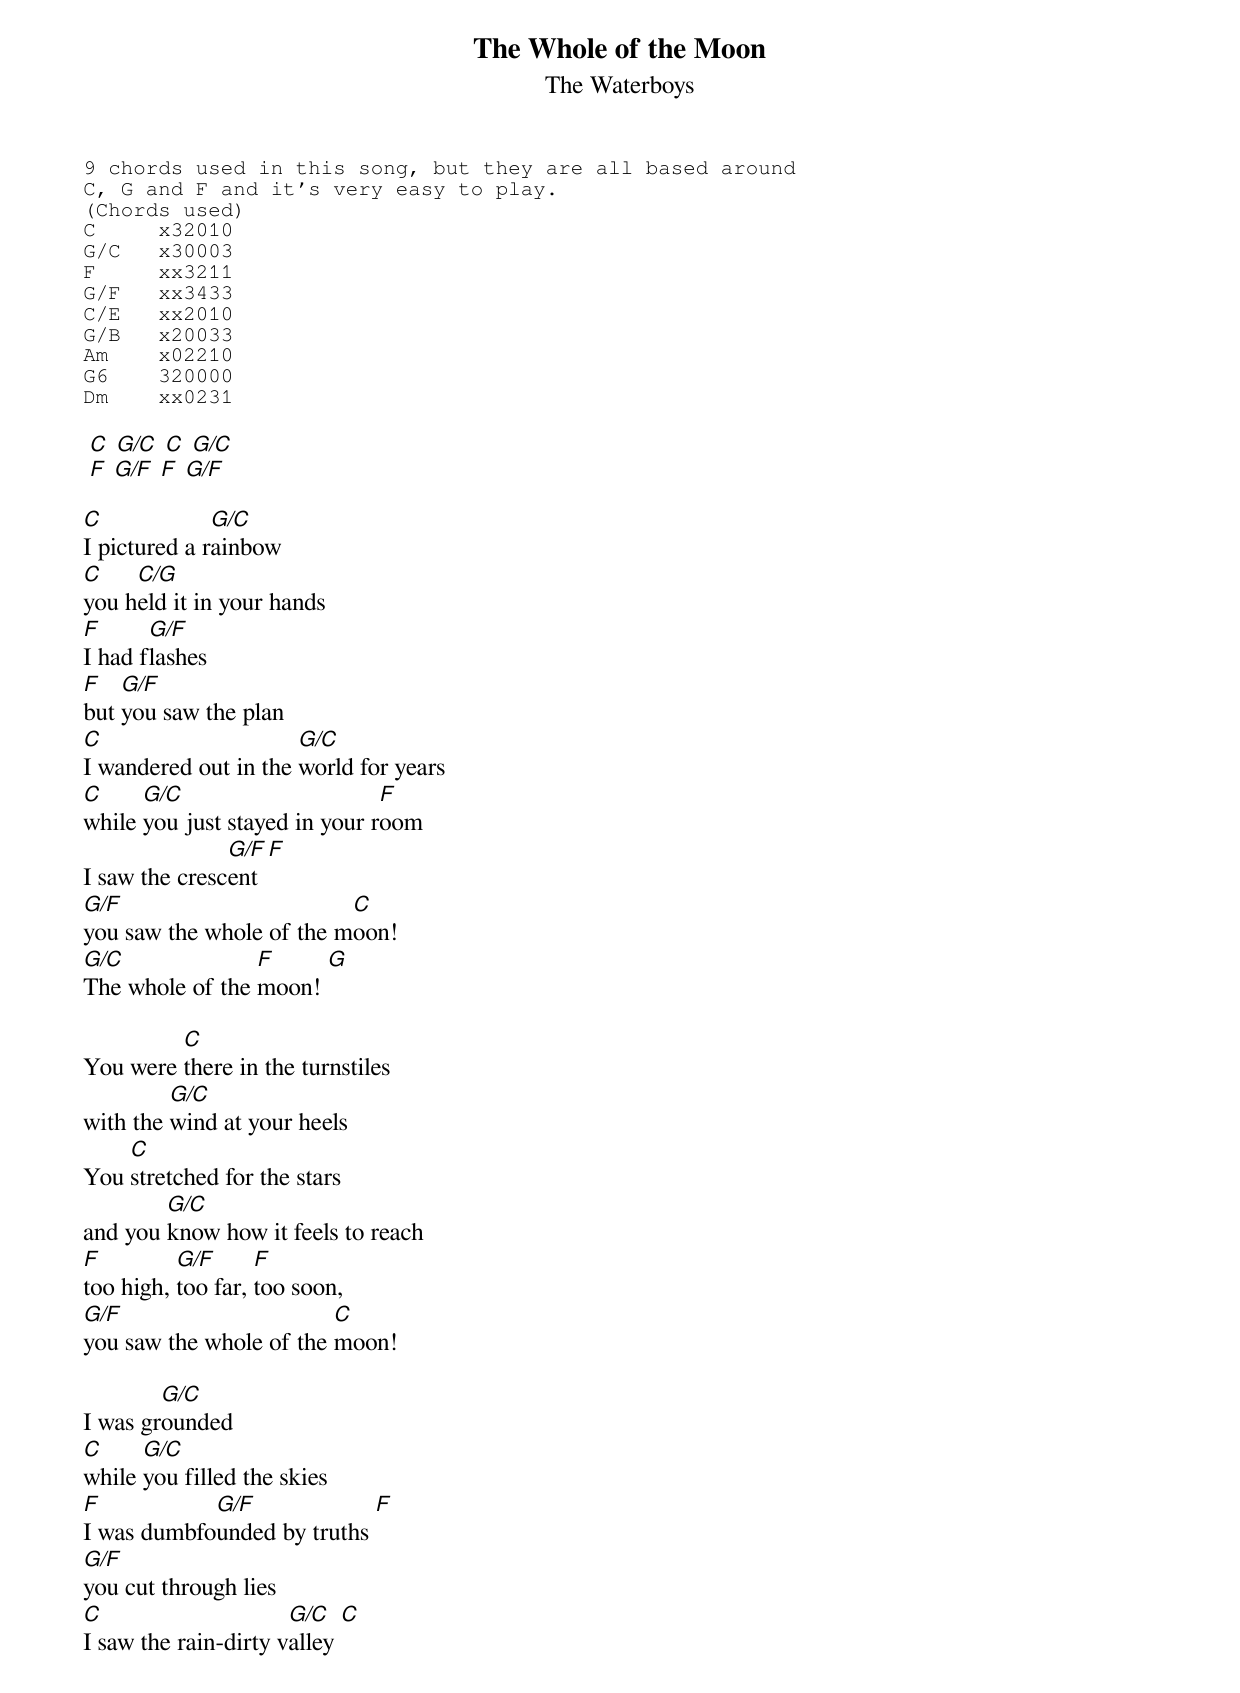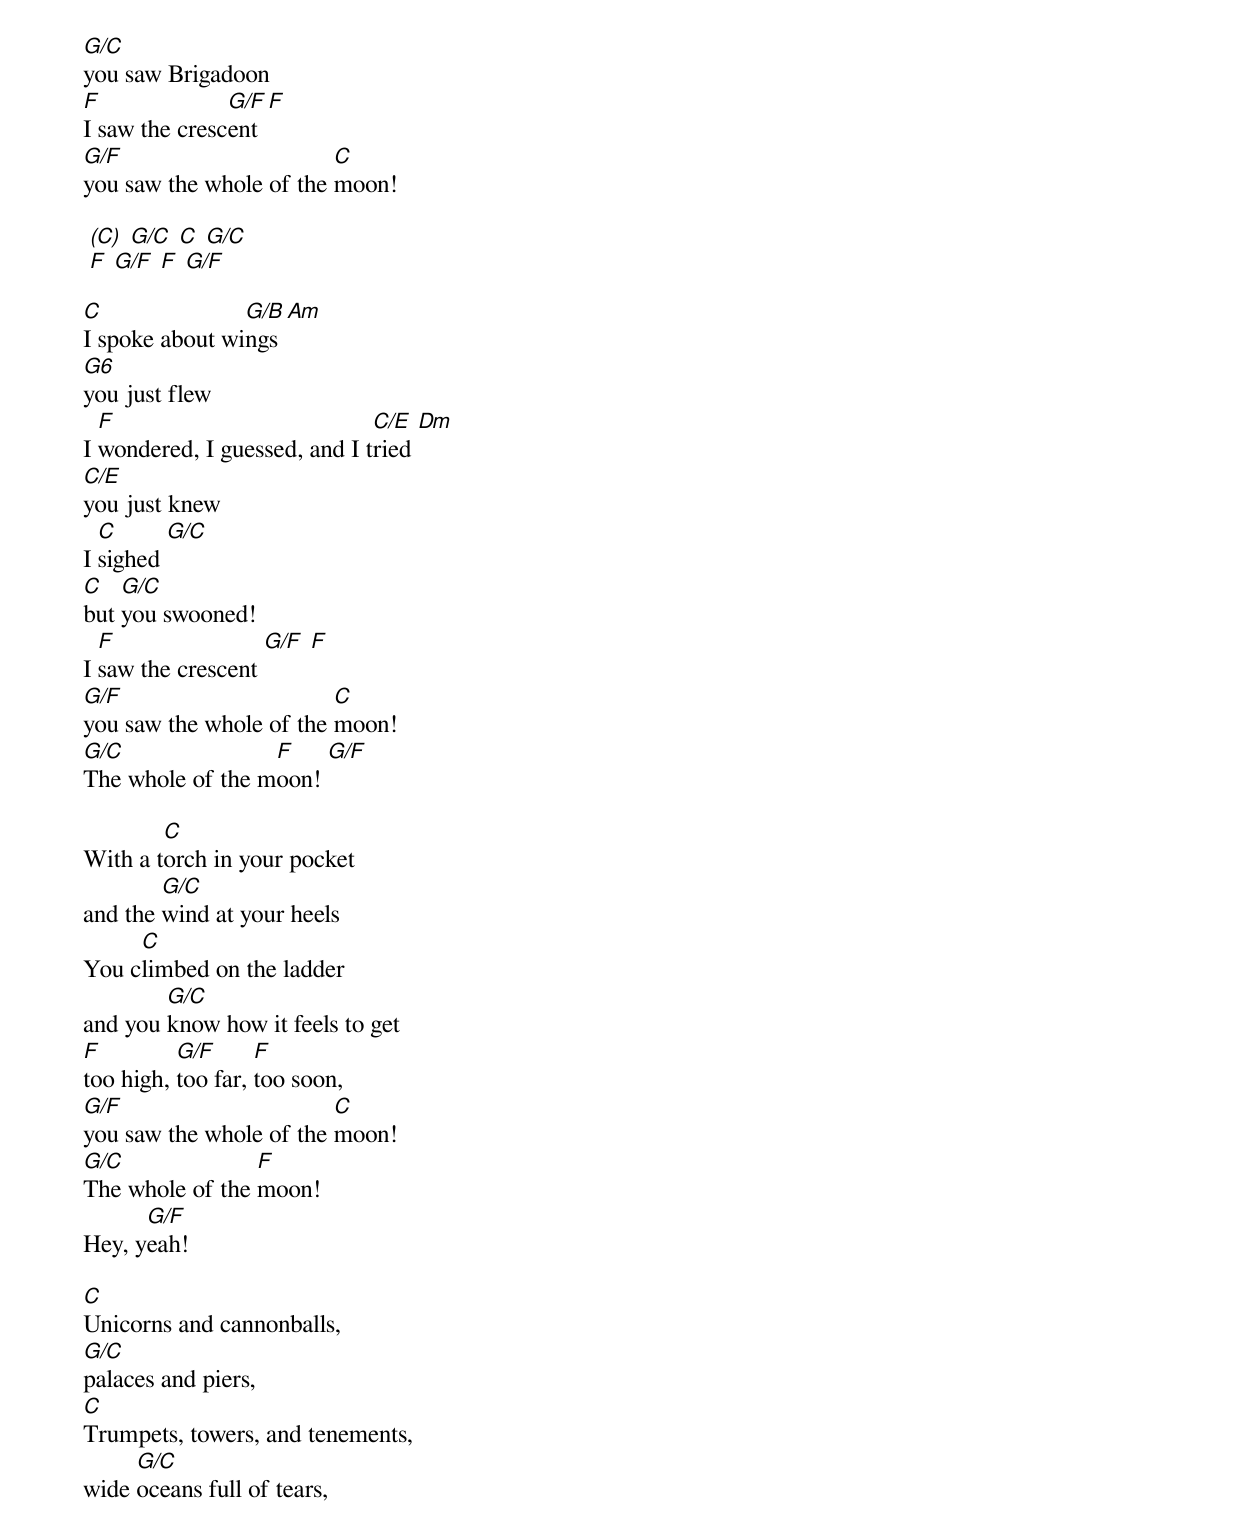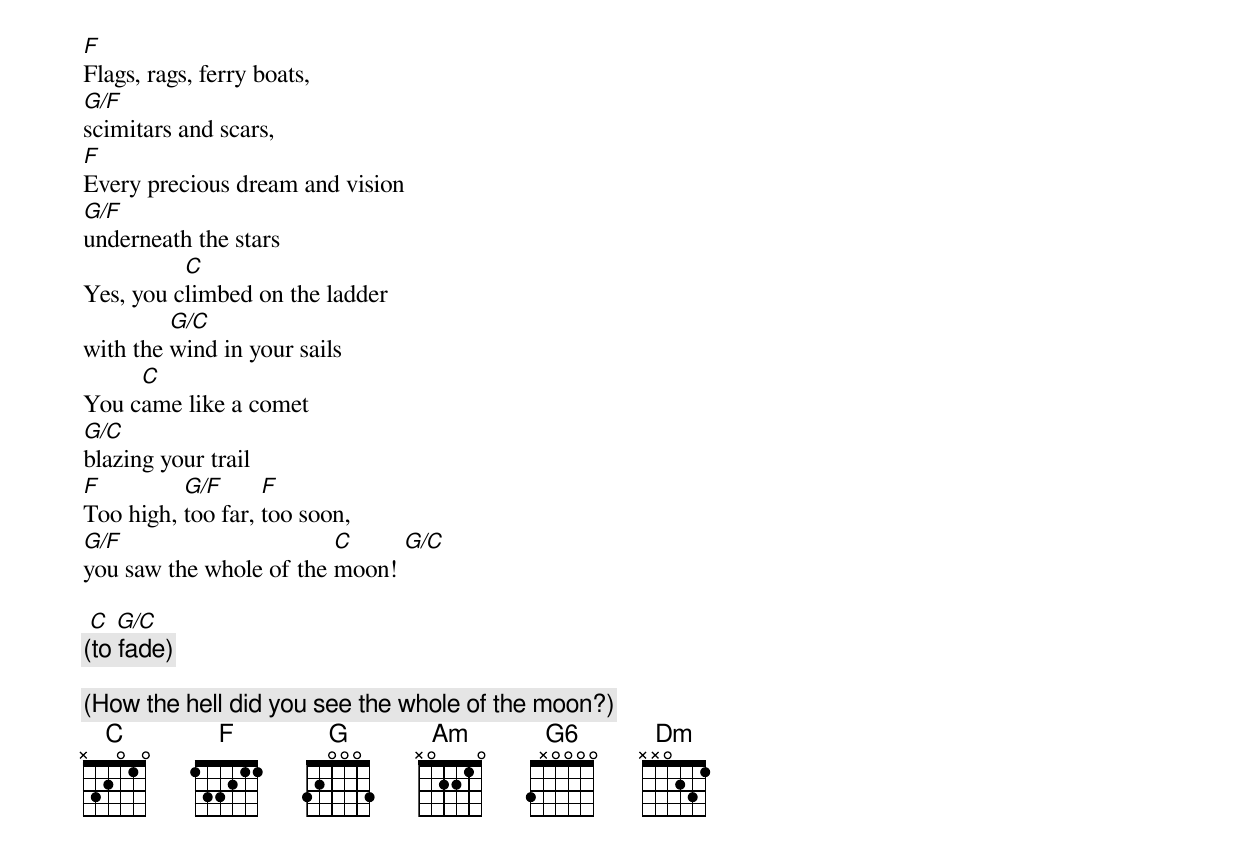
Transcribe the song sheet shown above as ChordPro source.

{title: The Whole of the Moon}
{subtitle: The Waterboys}

{sot}
9 chords used in this song, but they are all based around
C, G and F and it’s very easy to play.
{eot}
{sot}
(Chords used)
C     x32010
G/C   x30003
F     xx3211
G/F   xx3433
C/E   xx2010
G/B   x20033
Am    x02210
G6    320000
Dm    xx0231
{eot}

 [C] [G/C] [C] [G/C]
 [F] [G/F] [F] [G/F]

[C]I pictured a r[G/C]ainbow
[C]you h[C/G]eld it in your hands
[F]I had f[G/F]lashes
[F]but [G/F]you saw the plan
[C]I wandered out in the [G/C]world for years
[C]while [G/C]you just stayed in your r[F]oom
I saw the cresc[G/F]ent [F]
[G/F]you saw the whole of the m[C]oon!
[G/C]The whole of the [F]moon! [G]

You were [C]there in the turnstiles
with the [G/C]wind at your heels
You [C]stretched for the stars
and you [G/C]know how it feels to reach
[F]too high, [G/F]too far, [F]too soon,
[G/F]you saw the whole of the [C]moon!

I was gr[G/C]ounded
[C]while [G/C]you filled the skies
[F]I was dumbfo[G/F]unded by truths [F]
[G/F]you cut through lies
[C]I saw the rain-dirty v[G/C]alley [C]
[G/C]you saw Brigadoon
[F]I saw the cresc[G/F]ent [F]
[G/F]you saw the whole of the [C]moon!

 [(C)] [G/C] [C] [G/C]
 [F] [G/F] [F] [G/F]

[C]I spoke about wi[G/B]ngs [Am]
[G6]you just flew
I [F]wondered, I guessed, and I t[C/E]ried [Dm]
[C/E]you just knew
I [C]sighed [G/C]
[C]but [G/C]you swooned!
I [F]saw the crescent [G/F] [F]
[G/F]you saw the whole of the [C]moon!
[G/C]The whole of the m[F]oon! [G/F]

With a t[C]orch in your pocket
and the [G/C]wind at your heels
You c[C]limbed on the ladder
and you [G/C]know how it feels to get
[F]too high, [G/F]too far, [F]too soon,
[G/F]you saw the whole of the [C]moon!
[G/C]The whole of the [F]moon!
Hey, y[G/F]eah!

[C]Unicorns and cannonballs,
[G/C]palaces and piers,
[C]Trumpets, towers, and tenements,
wide [G/C]oceans full of tears,
[F]Flags, rags, ferry boats,
[G/F]scimitars and scars,
[F]Every precious dream and vision
[G/F]underneath the stars
Yes, you c[C]limbed on the ladder
with the [G/C]wind in your sails
You c[C]ame like a comet
[G/C]blazing your trail
[F]Too high, [G/F]too far, [F]too soon,
[G/F]you saw the whole of the [C]moon! [G/C]

 [C] [G/C]
{c:(to fade)}

{c:(How the hell did you see the whole of the moon?)}
